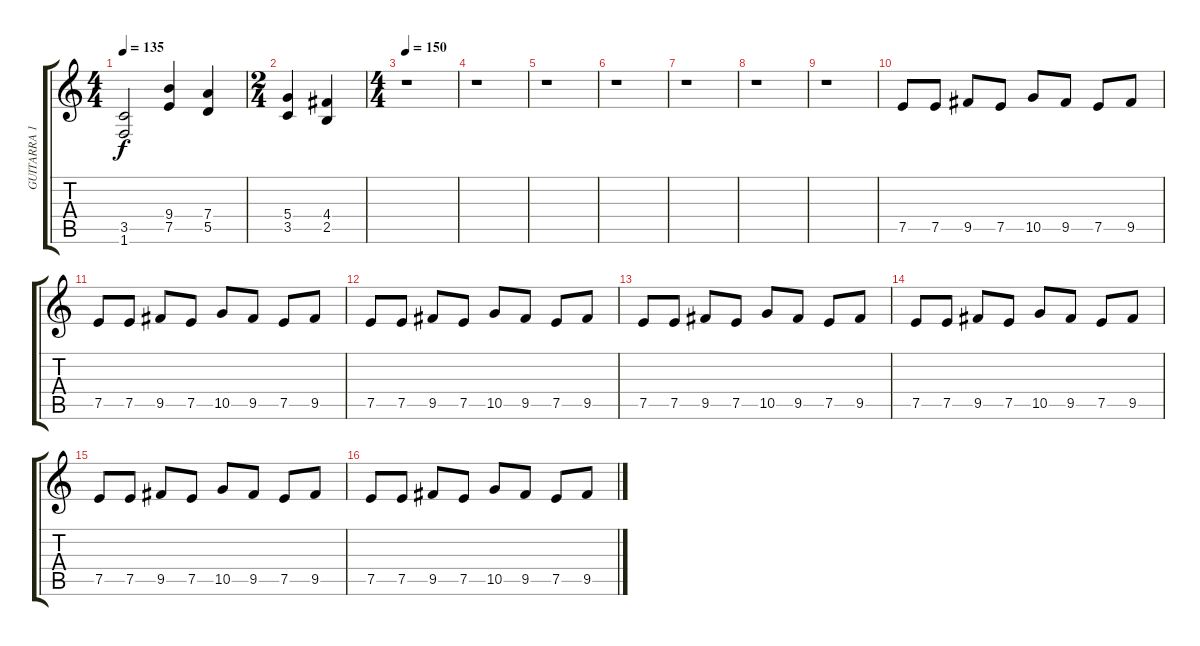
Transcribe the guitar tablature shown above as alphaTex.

\track ("GUITARRA 1" "GUITARRA 1") {instrument distortionguitar}
\staff {score tabs}
\tuning (E4 B3 G3 D3 A2 E2) {hide}
\ts (4 4)
\tempo 135
\clef g2
\ks c
(3.5 1.6).2{dy f} (9.4 7.5).4 (7.4 5.5).4 |
\ts (2 4)
(5.4 3.5).4 (4.4 2.5).4 |
\ts (4 4)
\tempo 150
r.1 |
r.1 |
r.1 |
r.1 |
r.1 |
r.1 |
r.1 |
7.5.8{volume 5 instrument electricguitarmuted} 7.5.8 9.5.8 7.5.8 10.5.8 9.5.8 7.5.8 9.5.8 |
7.5.8 7.5.8 9.5.8 7.5.8 10.5.8 9.5.8 7.5.8 9.5.8 |
7.5.8 7.5.8 9.5.8 7.5.8 10.5.8 9.5.8 7.5.8 9.5.8 |
7.5.8 7.5.8 9.5.8 7.5.8 10.5.8 9.5.8 7.5.8 9.5.8 |
7.5.8 7.5.8 9.5.8 7.5.8 10.5.8 9.5.8 7.5.8 9.5.8 |
7.5.8 7.5.8 9.5.8 7.5.8 10.5.8 9.5.8 7.5.8 9.5.8 |
7.5.8 7.5.8 9.5.8 7.5.8 10.5.8 9.5.8 7.5.8 9.5.8
